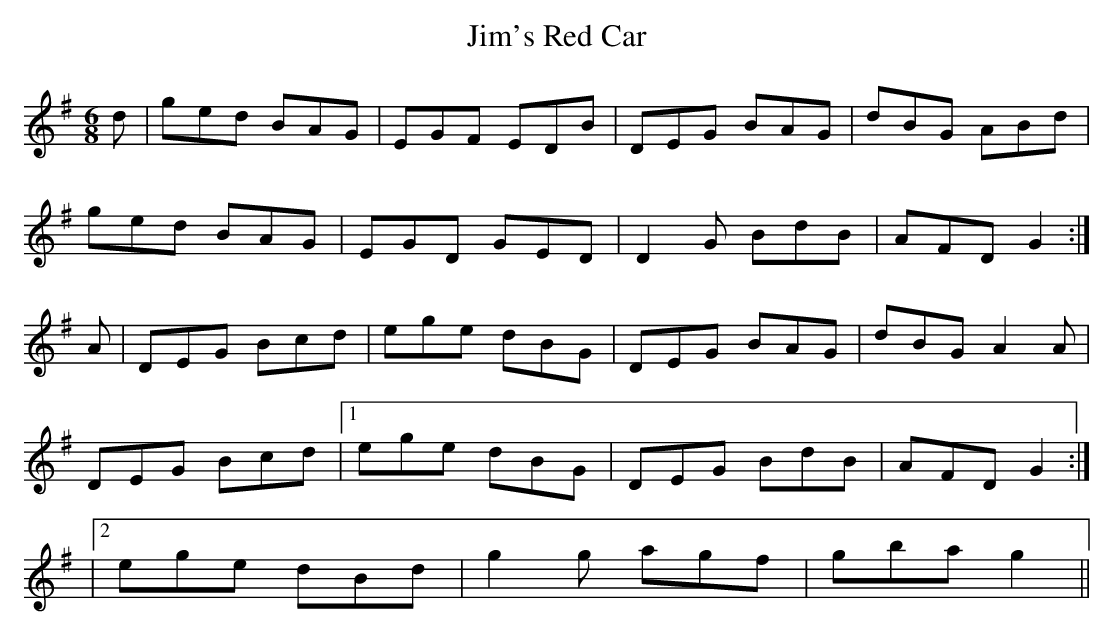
X:1
T: Jim's Red Car
M: 6/8
L: 1/8
K: G
d | ged BAG | EGF EDB | DEG BAG | dBG ABd |
ged BAG | EGD GED | D2 G BdB | AFD G2 :|
A | DEG Bcd | ege dBG | DEG BAG | dBG A2 A |
DEG Bcd |1 ege dBG | DEG BdB | AFD G2 :|
|2 ege dBd | g2 g agf | gba g2 ||
